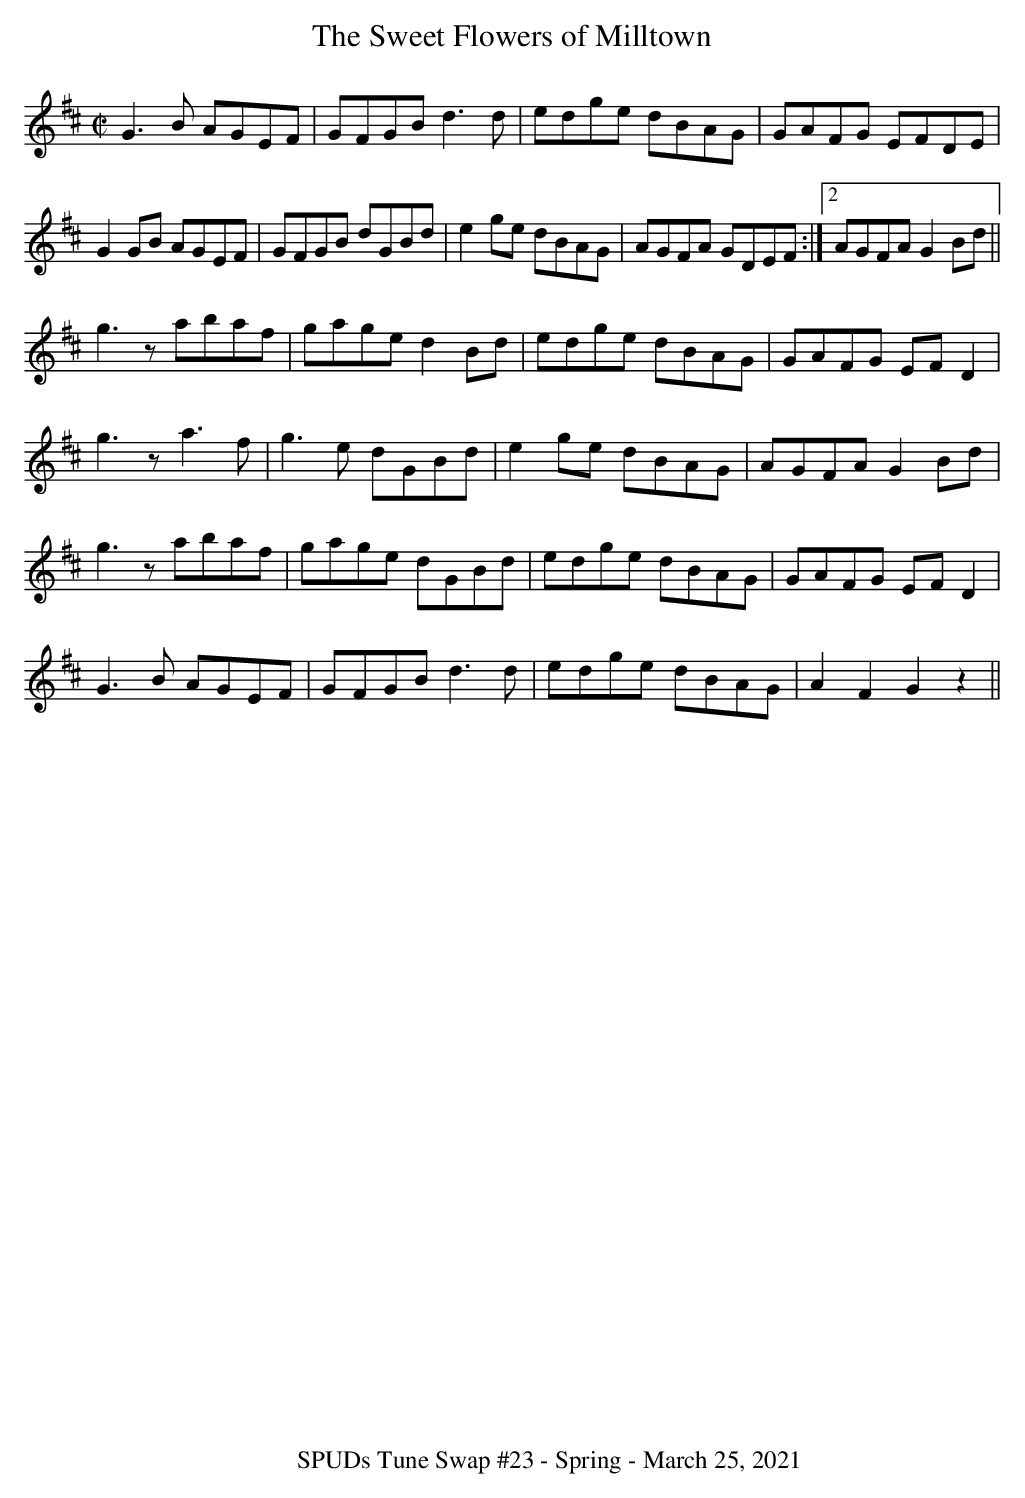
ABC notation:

X:1
T:Sweet Flowers of Milltown, The
M:C|
L:1/8
K:D
G3B AGEF|GFGB d3d|edge dBAG|GAFG EFDE|
G2GB AGEF|GFGB dGBd|e2ge dBAG|AGFA GDEF:|2 AGFA G2Bd||
g3z abaf|gage d2Bd|edge dBAG|GAFG EFD2|
g3z a3f|g3e dGBd|e2ge dBAG|AGFA G2Bd|
g3z abaf|gage dGBd|edge dBAG|GAFG EFD2|
G3B AGEF|GFGB d3d|edge dBAG|A2F2 G2z2||
